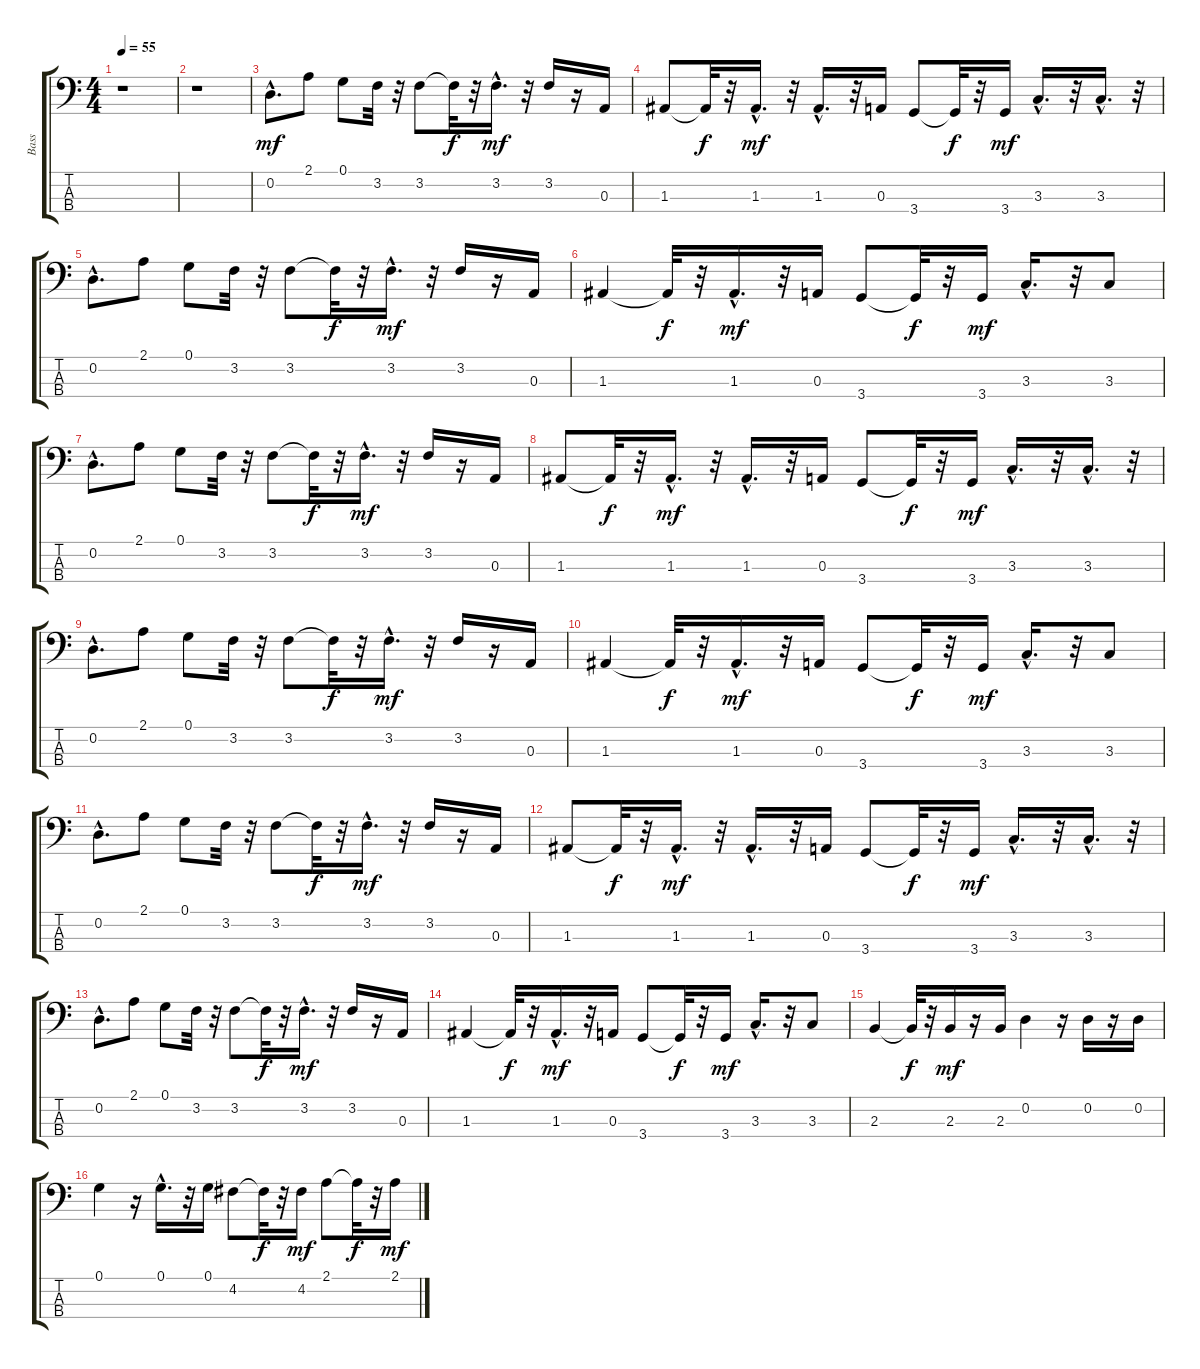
\track ("Bass                " "Bass      ") {instrument electricbassfinger}
\staff {score tabs}
\tuning (G2 D2 A1 E1) {hide}
\ts (4 4)
\tempo 55
\clef f4
\ks c
r.1{dy mf instrument electricbassfinger} |
r.1 |
0.2{hac}.8{d} 2.1.8 0.1.8 3.2.32 r.32 3.2.8 3.2{t}.32{dy f} r.32 3.2{hac}.16{d dy mf} r.32 3.2.16 r.16 0.3.16 |
1.3.8 1.3{t}.32{dy f} r.32 1.3{hac}.16{d dy mf} r.32 1.3{hac}.16{d} r.32 0.3.16 3.4.8 3.4{t}.32{dy f} r.32 3.4.16{dy mf} 3.3{hac}.16{d} r.32 3.3{hac}.16{d} r.32 |
0.2{hac}.8{d} 2.1.8 0.1.8 3.2.32 r.32 3.2.8 3.2{t}.32{dy f} r.32 3.2{hac}.16{d dy mf} r.32 3.2.16 r.16 0.3.16 |
1.3.4 1.3{t}.32{dy f} r.32 1.3{hac}.16{d dy mf} r.32 0.3.16 3.4.8 3.4{t}.32{dy f} r.32 3.4.16{dy mf} 3.3{hac}.16{d} r.32 3.3.8 |
0.2{hac}.8{d} 2.1.8 0.1.8 3.2.32 r.32 3.2.8 3.2{t}.32{dy f} r.32 3.2{hac}.16{d dy mf} r.32 3.2.16 r.16 0.3.16 |
1.3.8 1.3{t}.32{dy f} r.32 1.3{hac}.16{d dy mf} r.32 1.3{hac}.16{d} r.32 0.3.16 3.4.8 3.4{t}.32{dy f} r.32 3.4.16{dy mf} 3.3{hac}.16{d} r.32 3.3{hac}.16{d} r.32 |
0.2{hac}.8{d} 2.1.8 0.1.8 3.2.32 r.32 3.2.8 3.2{t}.32{dy f} r.32 3.2{hac}.16{d dy mf} r.32 3.2.16 r.16 0.3.16 |
1.3.4 1.3{t}.32{dy f} r.32 1.3{hac}.16{d dy mf} r.32 0.3.16 3.4.8 3.4{t}.32{dy f} r.32 3.4.16{dy mf} 3.3{hac}.16{d} r.32 3.3.8 |
0.2{hac}.8{d} 2.1.8 0.1.8 3.2.32 r.32 3.2.8 3.2{t}.32{dy f} r.32 3.2{hac}.16{d dy mf} r.32 3.2.16 r.16 0.3.16 |
1.3.8 1.3{t}.32{dy f} r.32 1.3{hac}.16{d dy mf} r.32 1.3{hac}.16{d} r.32 0.3.16 3.4.8 3.4{t}.32{dy f} r.32 3.4.16{dy mf} 3.3{hac}.16{d} r.32 3.3{hac}.16{d} r.32 |
0.2{hac}.8{d} 2.1.8 0.1.8 3.2.32 r.32 3.2.8 3.2{t}.32{dy f} r.32 3.2{hac}.16{d dy mf} r.32 3.2.16 r.16 0.3.16 |
1.3.4 1.3{t}.32{dy f} r.32 1.3{hac}.16{d dy mf} r.32 0.3.16 3.4.8 3.4{t}.32{dy f} r.32 3.4.16{dy mf} 3.3{hac}.16{d} r.32 3.3.8 |
2.3.4 2.3{t}.32{dy f} r.32 2.3.16{dy mf} r.16 2.3.16 0.2.4 r.16 0.2.16 r.16 0.2.16 |
0.1.4 r.16 0.1{hac}.16{d} r.32 0.1.16 4.2.8 4.2{t}.32{dy f} r.32 4.2.16{dy mf} 2.1.8 2.1{t}.32{dy f} r.32 2.1.16{dy mf}
